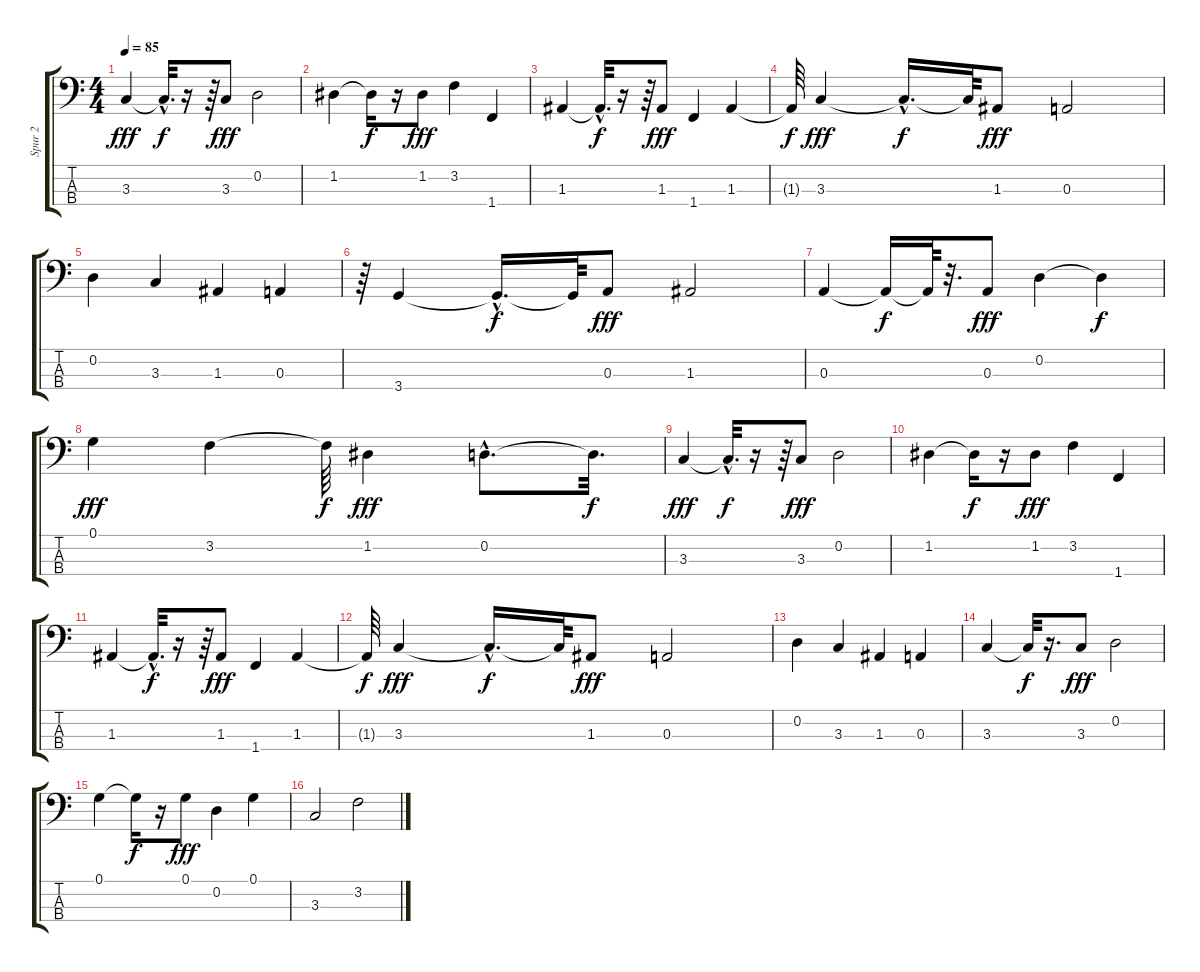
\track ("Spur 2" "Spur 2") {instrument fretlessbass}
\staff {score tabs}
\tuning (G2 D2 A1 E1) {hide}
\ts (4 4)
\tempo 85
\clef f4
\ks c
3.3.4{dy fff} 3.3{hac t}.32{d dy f} r.16 r.64 3.3.8{dy fff} 0.2.2 |
1.2.4 1.2{t}.16{dy f} r.16 1.2.8{dy fff} 3.2.4 1.4.4 |
1.3.4 1.3{hac t}.32{d dy f} r.16 r.64 1.3.8{dy fff} 1.4.4 1.3.4 |
1.3{t}.64{dy f} 3.3.4{dy fff} 3.3{hac t}.16{d dy f} 3.3{t}.64 1.3.8{dy fff} 0.3.2 |
0.2.4 3.3.4 1.3.4 0.3.4 |
r.64 3.4.4 3.4{hac t}.16{d dy f} 3.4{t}.64 0.3.8{dy fff} 1.3.2 |
0.3.4 0.3{t}.16{dy f} 0.3{t}.64 r.32{d} 0.3.8{dy fff} 0.2.4 0.2{t}.4{dy f} |
0.1.4{dy fff} 3.2.4 3.2{t}.64{dy f} 1.2.4{dy fff} 0.2{hac}.8{d} 0.2{t}.32{d dy f} |
3.3.4{dy fff} 3.3{hac t}.32{d dy f} r.16 r.64 3.3.8{dy fff} 0.2.2 |
1.2.4 1.2{t}.16{dy f} r.16 1.2.8{dy fff} 3.2.4 1.4.4 |
1.3.4 1.3{hac t}.32{d dy f} r.16 r.64 1.3.8{dy fff} 1.4.4 1.3.4 |
1.3{t}.64{dy f} 3.3.4{dy fff} 3.3{hac t}.16{d dy f} 3.3{t}.64 1.3.8{dy fff} 0.3.2 |
0.2.4 3.3.4 1.3.4 0.3.4 |
3.3.4 3.3{t}.32{dy f} r.16{d} 3.3.8{dy fff} 0.2.2 |
0.1.4 0.1{t}.16{dy f} r.16 0.1.8{dy fff} 0.2.4 0.1.4 |
3.3.2 3.2.2
